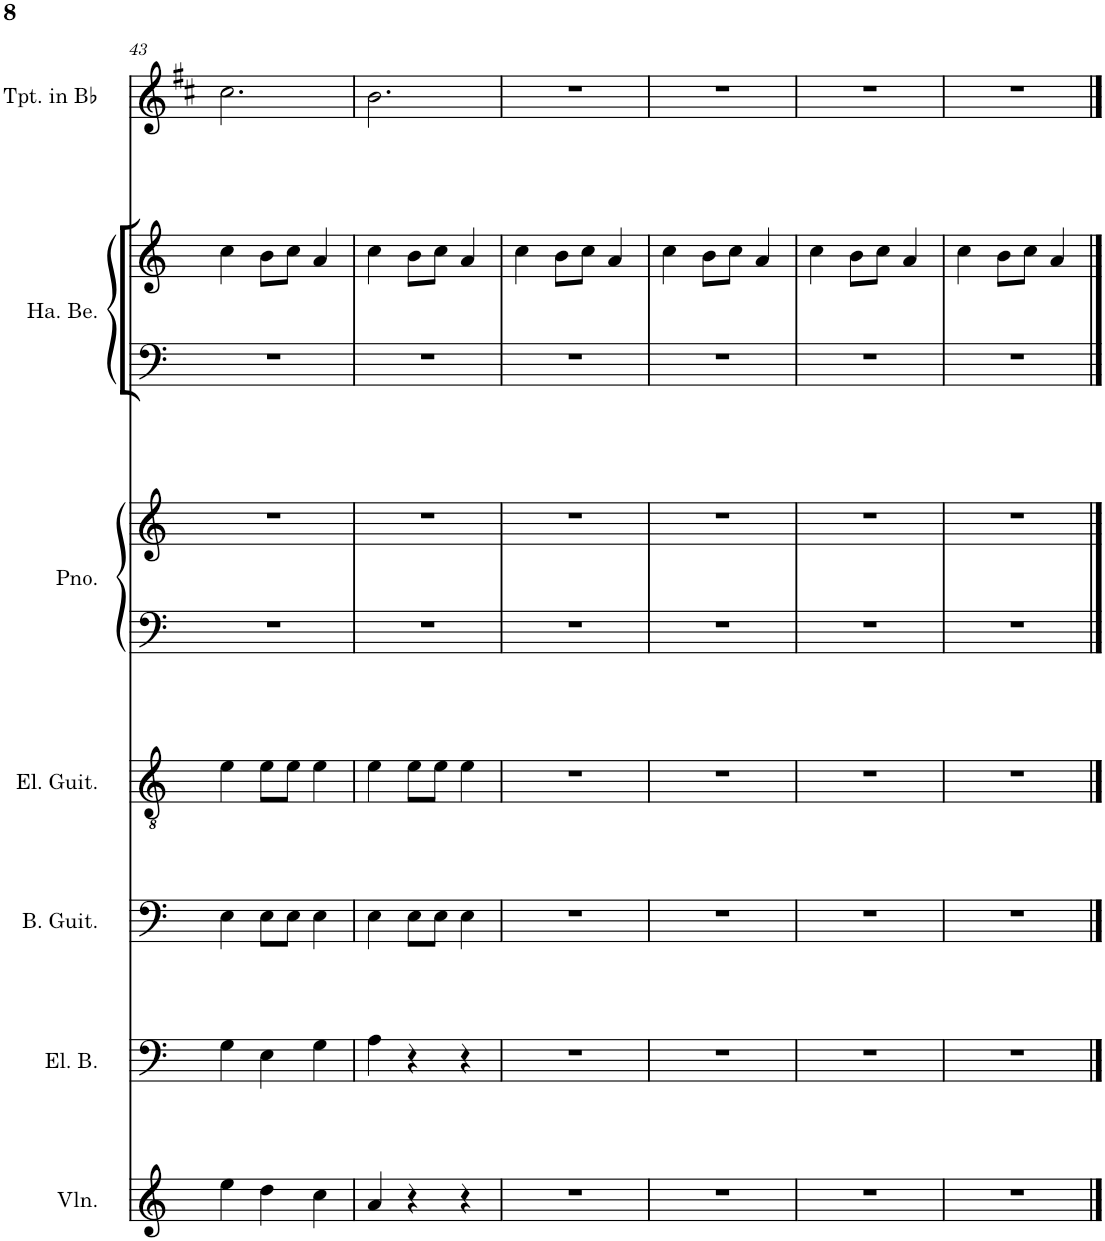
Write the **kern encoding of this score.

**kern	**kern	**kern	**kern	**kern	**kern	**kern	**kern	**kern
*part7	*part6	*part5	*part4	*part3	*part3	*part2	*part2	*part1
*staff9	*staff8	*staff7	*staff6	*staff5	*staff4	*staff3	*staff2	*staff1
*I"Violin	*I"Electric Bass	*I"Bass Guitar	*I"Electric Guitar	*I"Grand Piano	*	*I"Hand Bells	*	*I"Trumpet in Bb
*I'Vln.	*I'El. B.	*I'B. Guit.	*I'El. Guit.	*I'Pno.	*	*I'Ha. Be.	*	*I'Tpt. in Bb
!!LO:PB:g=z
*clefG2	*clefF4	*clefF4	*clefGv2	*clefF4	*clefG2	*clefF4	*clefG2	*clefG2
*	*Trd7c12	*Trd7c12	*	*	*	*Trd-7c-12	*Trd-7c-12	*Trd1c2
*k[]	*k[]	*k[]	*k[]	*k[]	*k[]	*k[]	*k[]	*k[f#c#]
*M3/4	*M3/4	*M3/4	*M3/4	*M3/4	*M3/4	*M3/4	*M3/4	*M3/4
=43	=43	=43	=43	=43	=43	=43	=43	=43
4ee\	4G\	4E\	4e\	2.r	2.r	2.r	4cc\	2.cc#\
4dd\	4E\	8E\L	8e\L	.	.	.	8b\L	.
.	.	8E\J	8e\J	.	.	.	8cc\J	.
4cc\	4G\	4E\	4e\	.	.	.	4a/	.
=44	=44	=44	=44	=44	=44	=44	=44	=44
4a/	4A\	4E\	4e\	2.r	2.r	2.r	4cc\	2.b\
4r	4r	8E\L	8e\L	.	.	.	8b\L	.
.	.	8E\J	8e\J	.	.	.	8cc\J	.
4r	4r	4E\	4e\	.	.	.	4a/	.
=45	=45	=45	=45	=45	=45	=45	=45	=45
2.r	2.r	2.r	2.r	2.r	2.r	2.r	4cc\	2.r
.	.	.	.	.	.	.	8b\L	.
.	.	.	.	.	.	.	8cc\J	.
.	.	.	.	.	.	.	4a/	.
=46	=46	=46	=46	=46	=46	=46	=46	=46
2.r	2.r	2.r	2.r	2.r	2.r	2.r	4cc\	2.r
.	.	.	.	.	.	.	8b\L	.
.	.	.	.	.	.	.	8cc\J	.
.	.	.	.	.	.	.	4a/	.
=47	=47	=47	=47	=47	=47	=47	=47	=47
2.r	2.r	2.r	2.r	2.r	2.r	2.r	4cc\	2.r
.	.	.	.	.	.	.	8b\L	.
.	.	.	.	.	.	.	8cc\J	.
.	.	.	.	.	.	.	4a/	.
=48	=48	=48	=48	=48	=48	=48	=48	=48
2.r	2.r	2.r	2.r	2.r	2.r	2.r	4cc\	2.r
.	.	.	.	.	.	.	8b\L	.
.	.	.	.	.	.	.	8cc\J	.
.	.	.	.	.	.	.	4a/	.
==	==	==	==	==	==	==	==	==
*-	*-	*-	*-	*-	*-	*-	*-	*-
